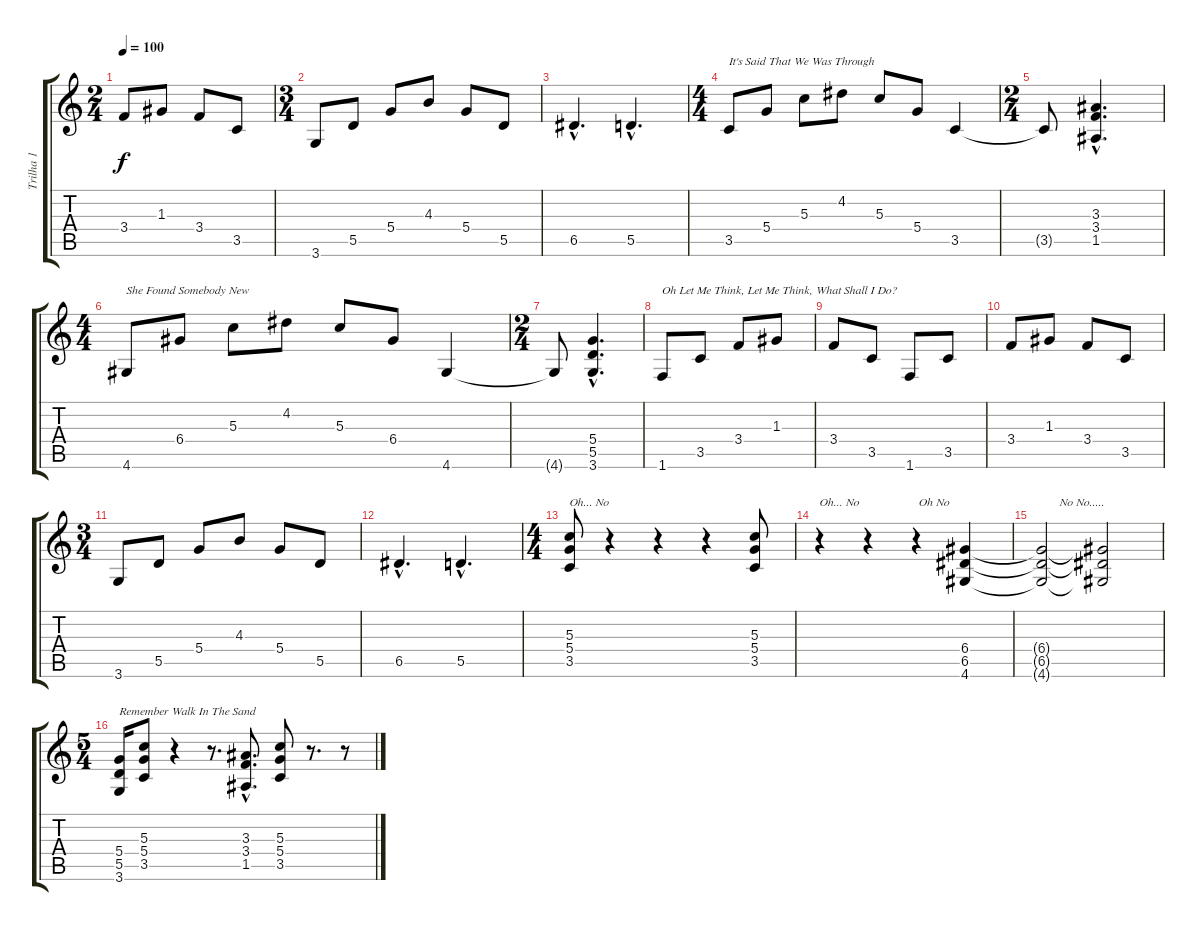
\track ("Trilha 1" "Trilha 1") {instrument distortionguitar}
\staff {score tabs}
\tuning (E4 B3 G3 D3 A2 E2) {hide}
\ts (2 4)
\tempo 100
\clef g2
\ks c
3.4.8{dy f} 1.3.8 3.4.8 3.5.8 |
\ts (3 4)
3.6.8 5.5.8 5.4.8 4.3.8 5.4.8 5.5.8 |
6.5{hac}.4{d} 5.5{hac}.4{d} |
\ts (4 4)
3.5.8{txt "It's Said That We Was Through"} 5.4.8 5.3.8 4.2.8 5.3.8 5.4.8 3.5.4 |
\ts (2 4)
3.5{t}.8 (3.3{hac} 3.4{hac} 1.5{hac}).4{d} |
\ts (4 4)
4.6.8{txt "She Found Somebody New"} 6.4.8 5.3.8 4.2.8 5.3.8 6.4.8 4.6.4 |
\ts (2 4)
4.6{t}.8 (5.4{hac} 5.5{hac} 3.6{hac}).4{d} |
1.6.8{txt "Oh Let Me Think, Let Me Think, What Shall I Do?"} 3.5.8 3.4.8 1.3.8 |
3.4.8 3.5.8 1.6.8 3.5.8 |
3.4.8 1.3.8 3.4.8 3.5.8 |
\ts (3 4)
3.6.8 5.5.8 5.4.8 4.3.8 5.4.8 5.5.8 |
6.5{hac}.4{d} 5.5{hac}.4{d} |
\ts (4 4)
(5.3 5.4 3.5).8{txt "Oh... No"} r.4 r.4 r.4 (5.3 5.4 3.5).8 |
r.4{txt "Oh... No                    Oh No "} r.4 r.4 (6.4 6.5 4.6).4 |
(6.4{t} 6.5{t} 4.6{t}).2{txt "      No No....."} (6.4{t} 6.5{t} 4.6{t}).2 |
\ts (5 4)
(5.4 5.5 3.6).16{txt "Remember Walk In The Sand"} (5.3 5.4 3.5).8 r.4 r.8{d} (3.3{hac} 3.4{hac} 1.5{hac}).8{d} (5.3 5.4 3.5).8 r.8{d} r.8
